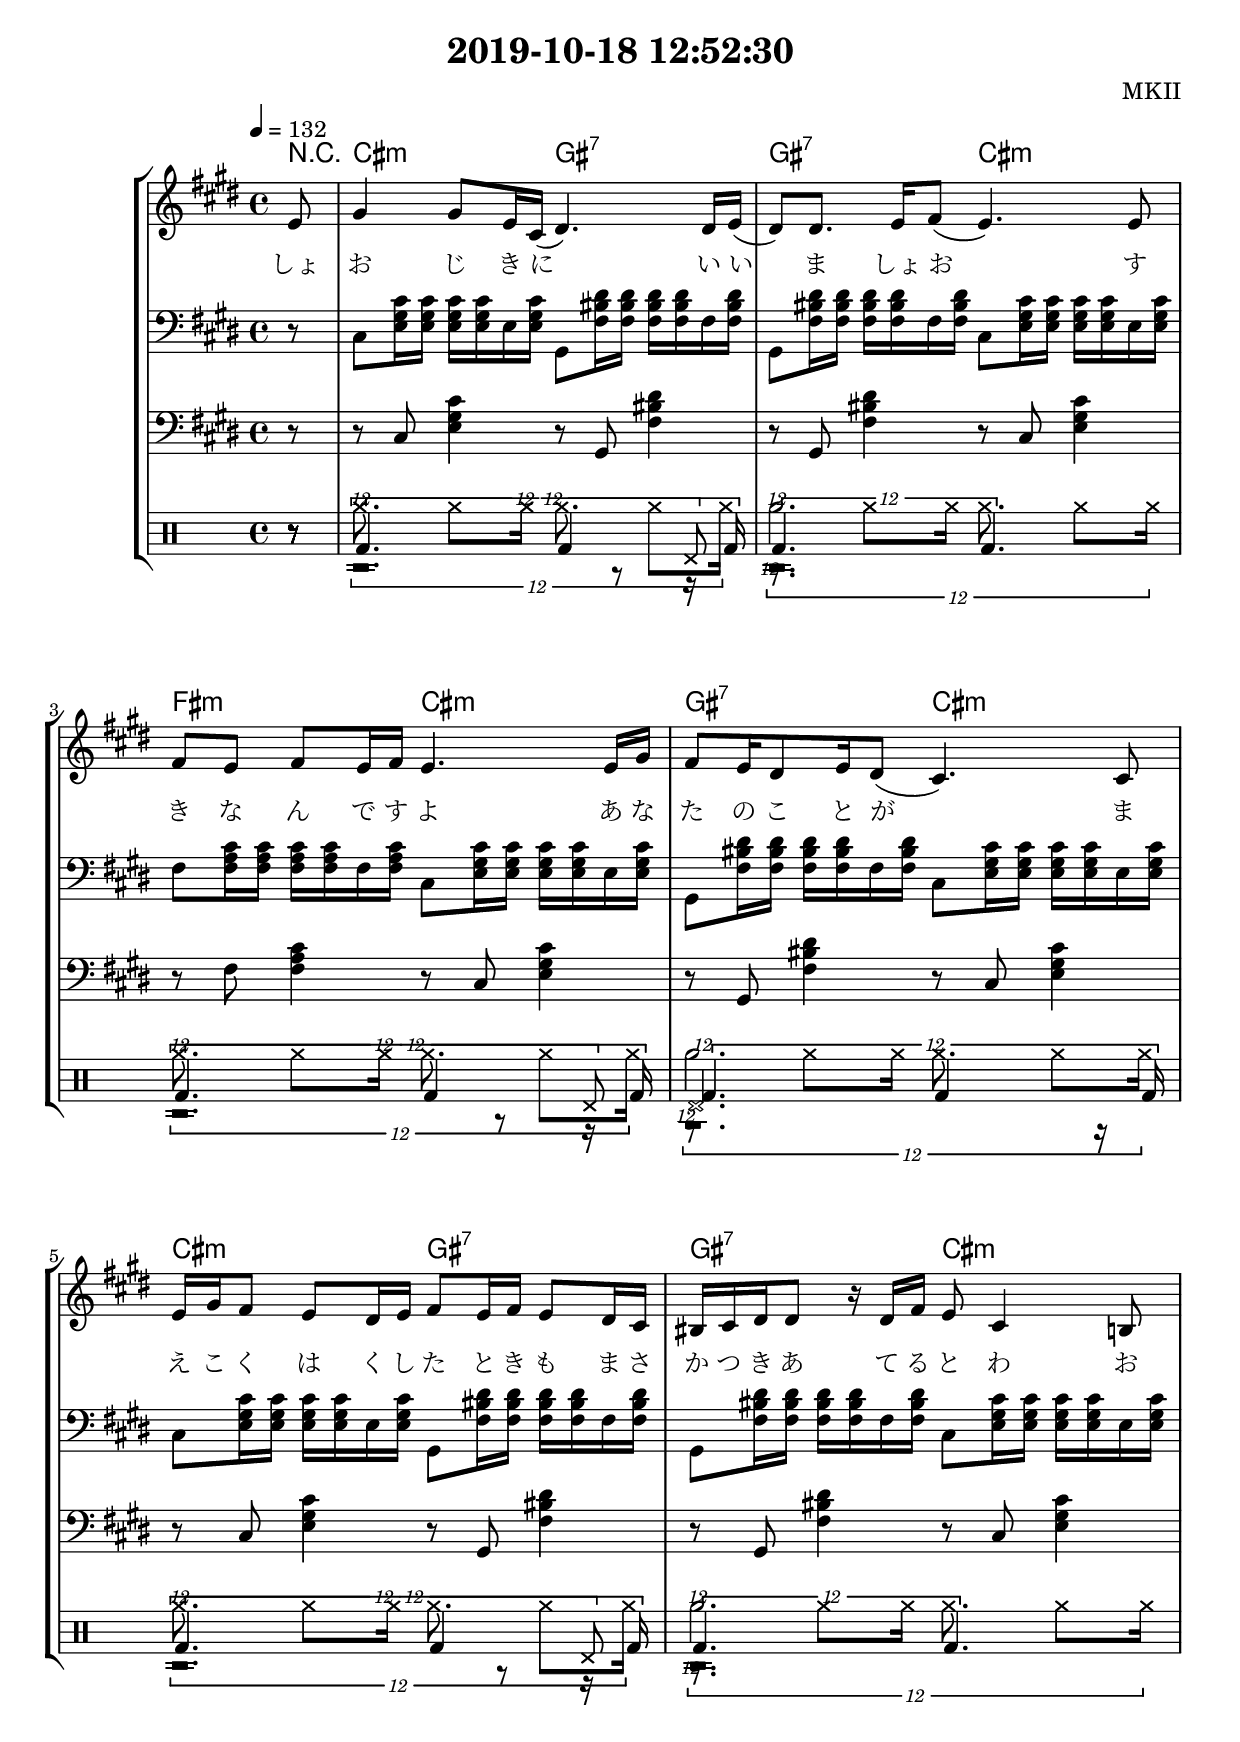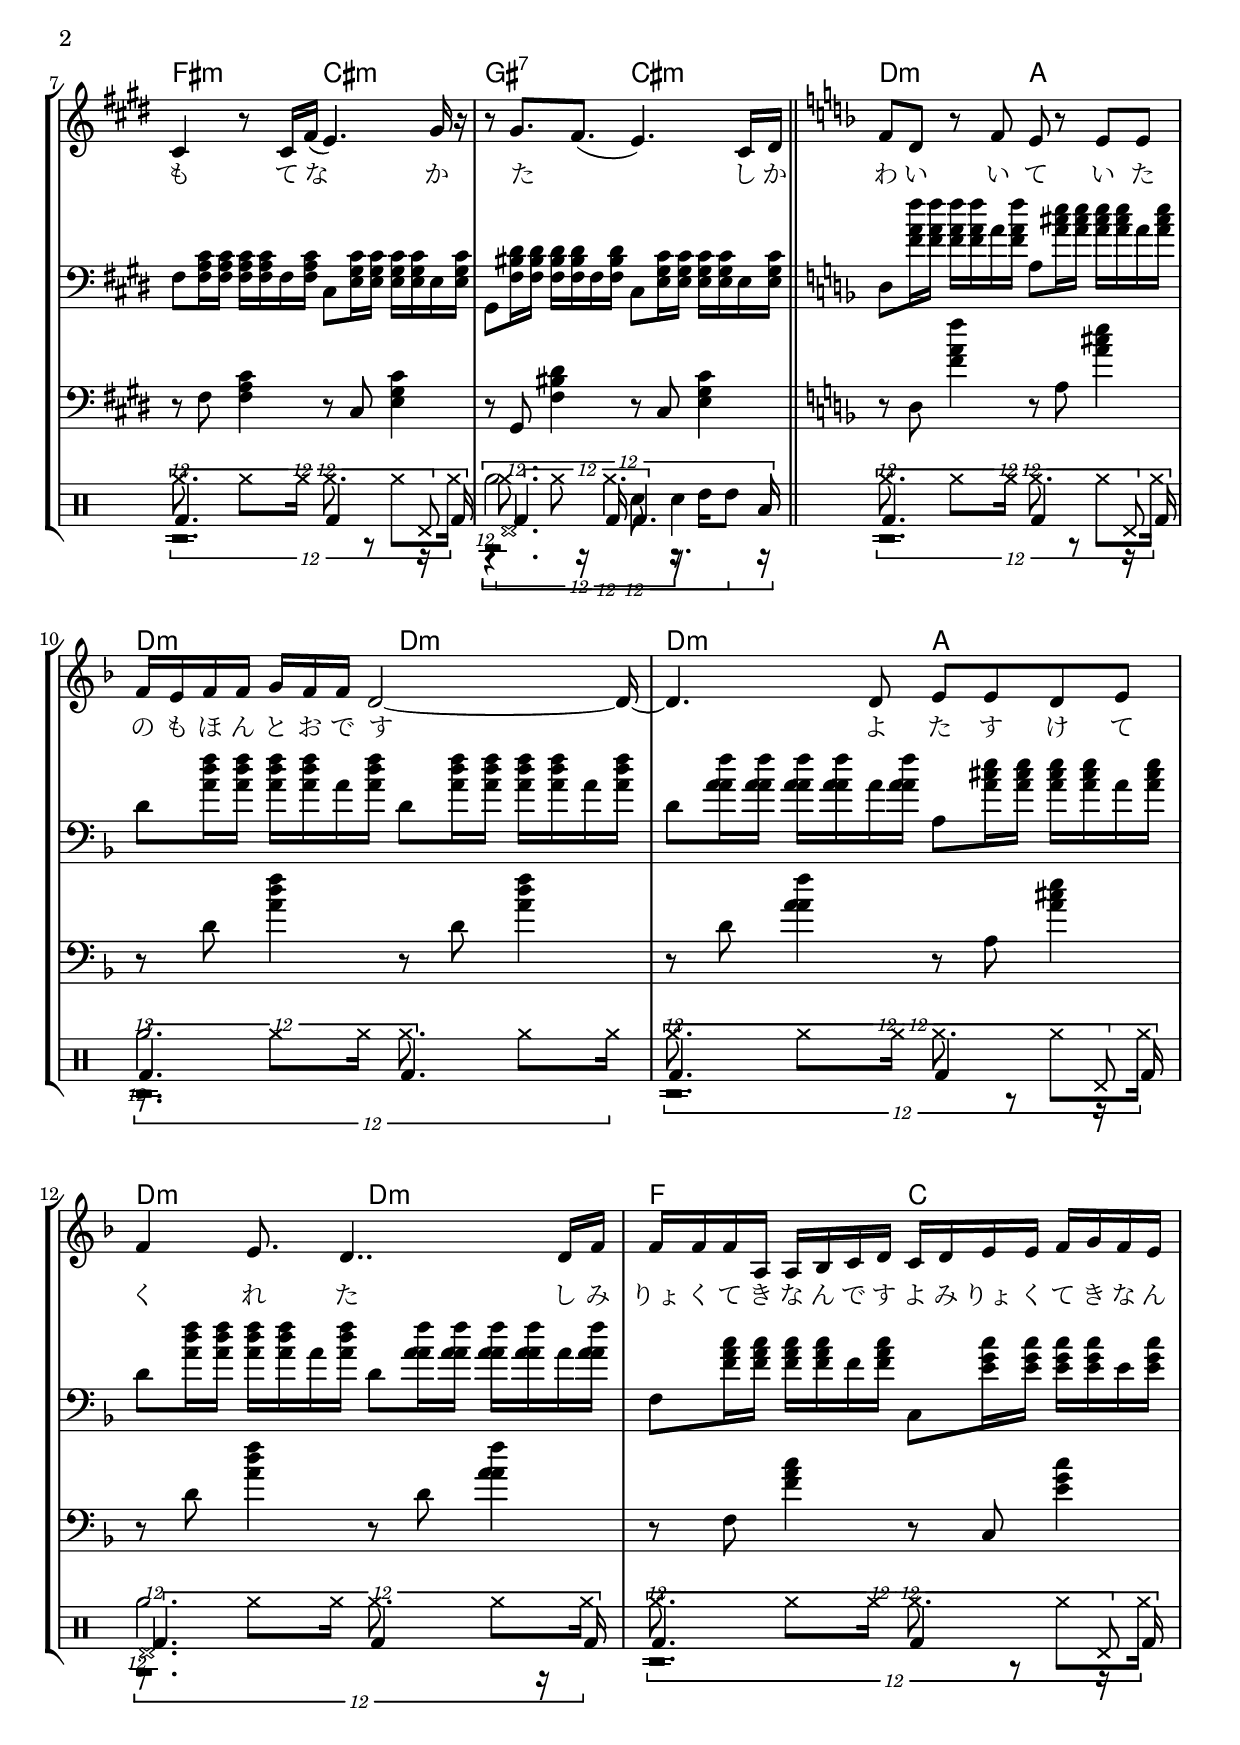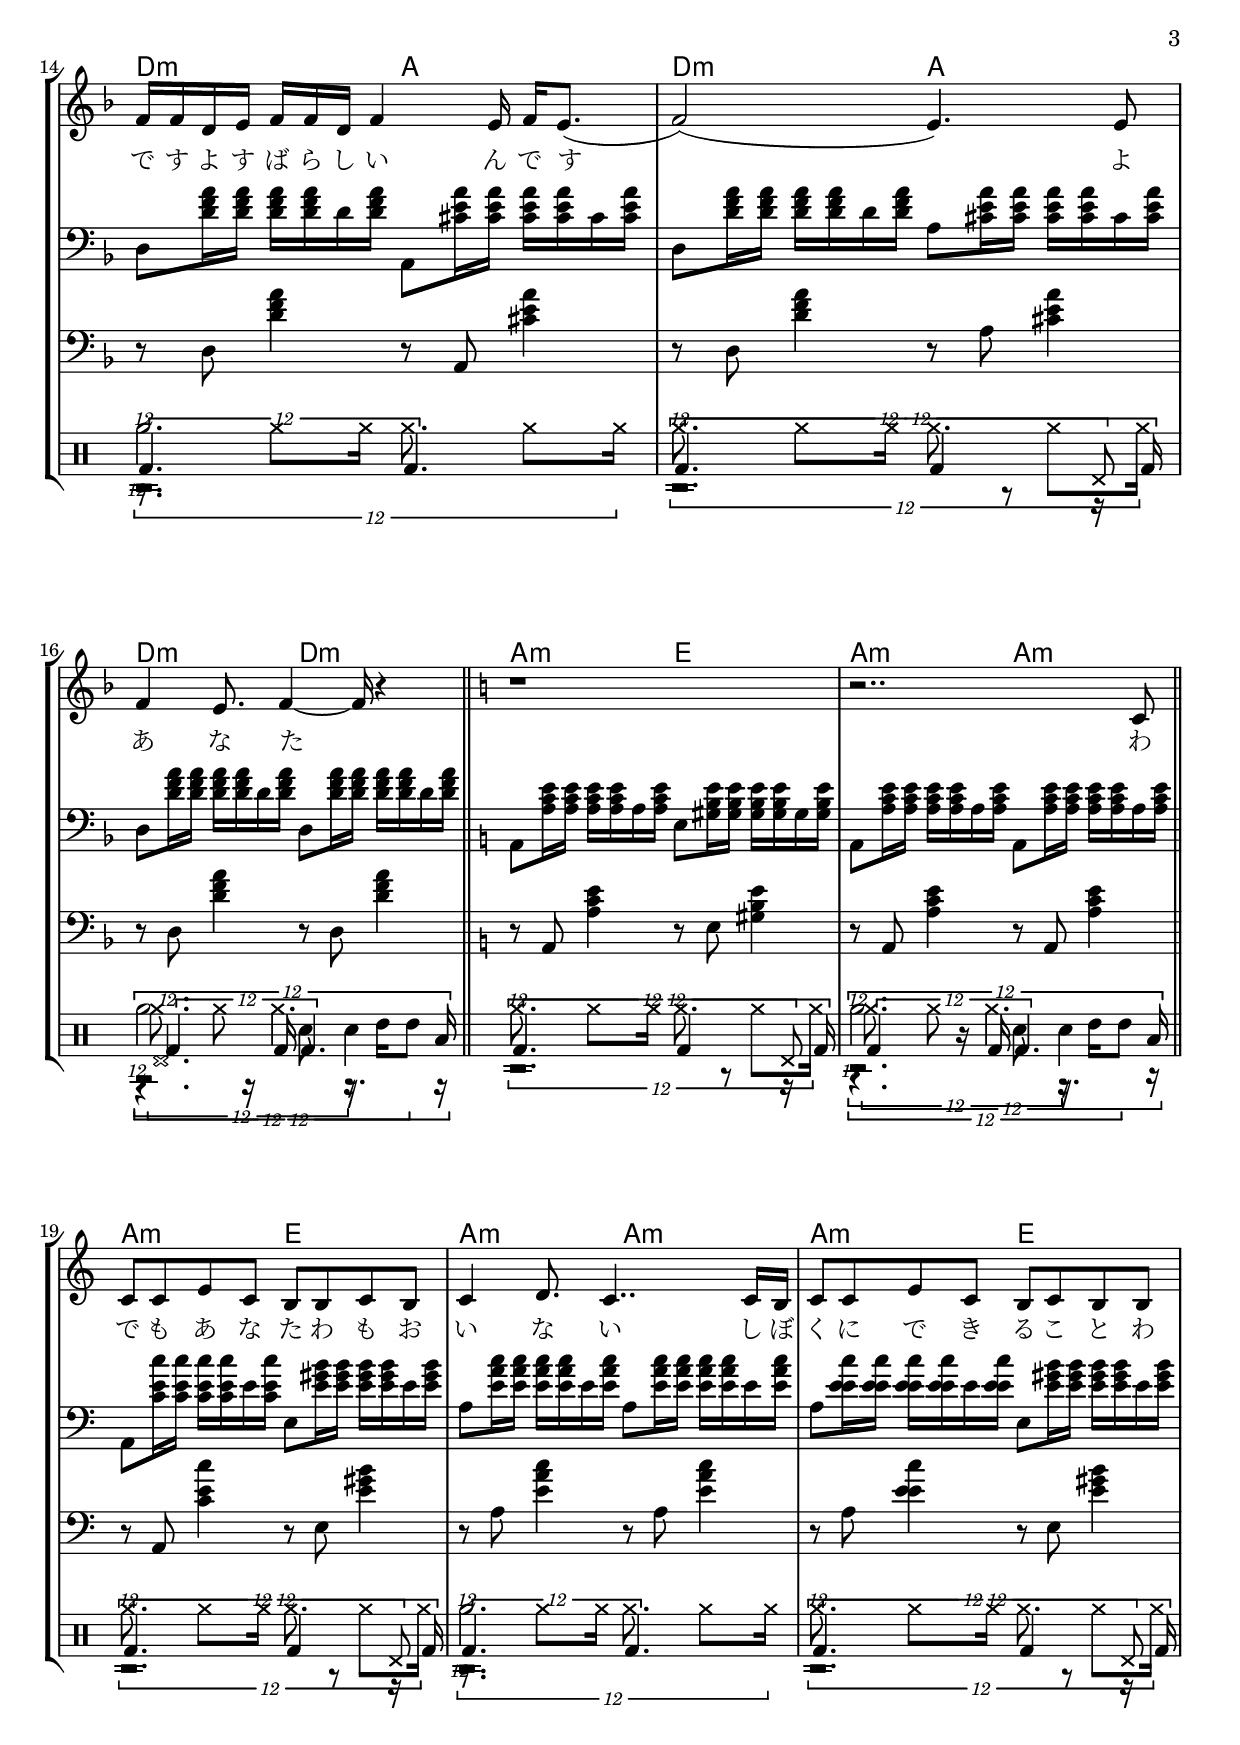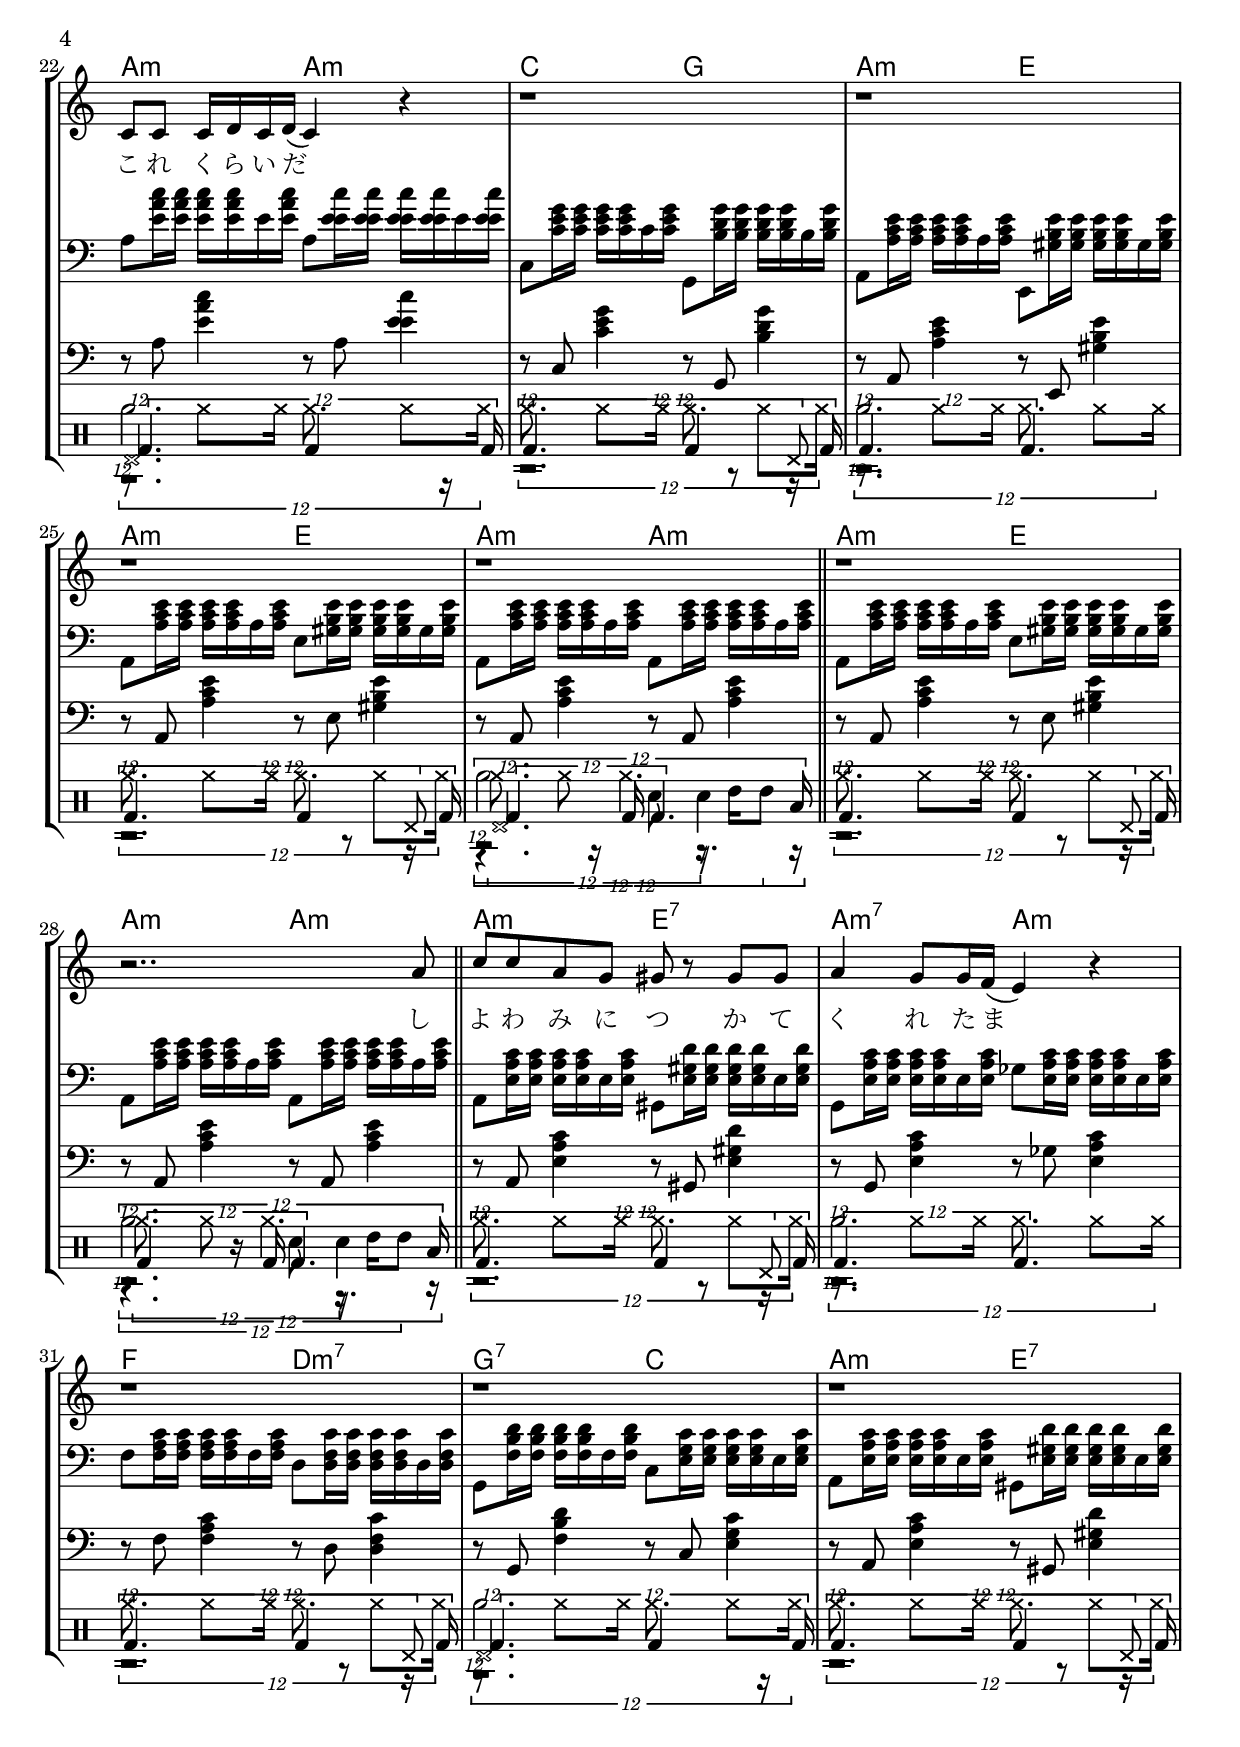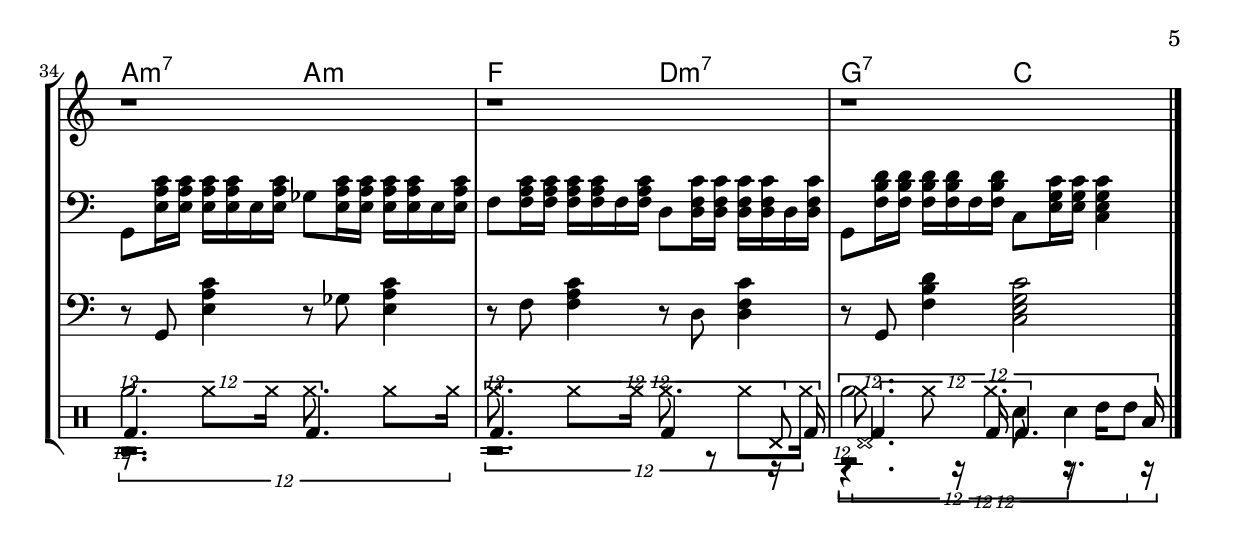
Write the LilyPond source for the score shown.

\version "2.12.1"

\header {
	title = \markup {"2019-10-18 12:52:30"}
	composer = \markup \center-column {MKII}
}

harmony = \chordmode {
		r8cis2:m gis:7 gis:7 cis:m fis:m cis:m gis:7 cis:m cis:m gis:7 gis:7 cis:m fis:m cis:m gis:7 cis:m 

	d:m a d:m d:m d:m a d:m d:m f c d:m a d:m a d:m d:m 

	a:m e a:m a:m 

	a:m e a:m a:m a:m e a:m a:m c g a:m e a:m e a:m a:m 

	a:m e a:m a:m 

	a:m e:7 a:min7 a:m f d:min7 g:7 c a:m e:7 a:min7 a:m f d:min7 g:7 c 
}

melody = {
	\set Staff.midiInstrument = #"fss0.5"
	\partial 8*1
		\key e \major
	\tempo 4 = 132
e'8 
	gis'4  gis'8  e'16  cis'16  (dis'4.)  dis'16  e'16 
	(dis'8)  dis'8.  e'16  fis'8  (e'4.)  e'8 
	fis'8  e'8  fis'8  e'16  fis'16  e'4.  e'16  gis'16 
	fis'8  e'16  dis'8  e'16  dis'8  (cis'4.)  cis'8 
	e'16  gis'16  fis'8  e'8  dis'16  e'16  fis'8  e'16  fis'16  e'8  dis'16  cis'16 
	bis16  cis'16  dis'16  dis'8  r16  dis'16  fis'16  e'8  cis'4  b8 
	cis'4  r8  cis'16  fis'16  (e'4.)  gis'16  r16~ 
	r8  gis'8.  fis'8.  (e'4.)  	\set Staff.midiInstrument = #"fss0.29"
	cis'16  dis'16 
		\key f \major
f'8  d'8  r8  f'8  e'8  r8  e'8  e'8 
	f'16  e'16  f'16  f'16  g'16  f'16  f'16  d'2~d'16~ 
	d'4.  d'8  e'8  e'8  d'8  e'8 
	f'4  e'8.  d'4..  d'16  f'16 
	f'16  f'16  f'16  a16  a16  bes16  c'16  d'16  c'16  d'16  e'16  e'16  f'16  g'16  f'16  e'16 
	f'16  f'16  d'16  e'16  f'16  f'16  d'16  f'4  e'16  f'16  e'8. 
	(f'2)  (e'4.)  e'8 
	f'4  e'8.  f'4~f'16  	r4 	\key c \major
	r1 | r2.. 
	\set Staff.midiInstrument = #"fss0.29"
	c'8 
	c'8  c'8  e'8  c'8  b8  b8  c'8  b8 
	c'4  d'8.  c'4..  c'16  b16 
	c'8  c'8  e'8  c'8  b8  c'8  b8  b8 
	c'8  c'8  c'16  d'16  c'16  d'16  (c'4)  	r4 r1 r1 r1 r1 	r1 | r2.. 
	\set Staff.midiInstrument = #"fss0.42"
	a'8 
	c''8  c''8  a'8  g'8  gis'8  r8  gis'8  gis'8 
	a'4  g'8  g'16  f'16  (e'4)  	r4 r1 r1 r1 r1 r1 r1 	\bar "|."
}

words = \lyricmode {
	しょ  お  じ  き  に  い  い  ま  しょ  お  す  き  な  ん  で  す  よ  あ  な  た  の  こ  と  が  ま  え  こ  く  は  く  し  た  と  き  も  ま  さ  か  つ  き  あ  て  る  と  わ  お  も  て  な  か  た  し  
	か  わ  い  い  て  い  た  の  も  ほ  ん  と  お  で  す  よ  た  す  け  て  く  れ  た  し  み  りょ  く  て  き  な  ん  で  す  よ  み  りょ  く  て  き  な  ん  で  す  よ  す  ば  ら  し  い  ん  で  す  よ  あ  な  た  わ  
	
	で  も  あ  な  た  わ  も  お  い  な  い  し  ぼ  く  に  で  き  る  こ  と  わ  こ  れ  く  ら  い  だ  し  
	
	よ  わ  み  に  つ  か  て  く  れ  た  ま  え  
}

tempochange = {
	\tempo 4 = 132
	r1 | r1 | r1 | r1 | r1 | r1 | r1 | r1 \bar "||"
	\tempo 4 = 132
	r1 | r1 | r1 | r1 | r1 | r1 | r1 | r1 \bar "||"
	\tempo 4 = 132
	r1 | r1 \bar "||"
	\tempo 4 = 132
	r1 | r1 | r1 | r1 | r1 | r1 | r1 | r1 \bar "||"
	\tempo 4 = 132
	r1 | r1 \bar "||"
	\tempo 4 = 132
	r1 | r1 | r1 | r1 | r1 | r1 | r1 | r1 \bar "|."
}

mainacc = {
	\clef bass
	\set Staff.midiInstrument = #"Bright Acoustic"
	\key e \major
	\tempo 4 = 132
	\partial 8*1
	r8	cis8 <e gis cis'>16 <e gis cis'>16   <e gis cis'>16 <e gis cis'>16   e16 <e gis cis'>16
	gis,8 <fis bis dis'>16 <fis bis dis'>16   <fis bis dis'>16 <fis bis dis'>16   fis16 <fis bis dis'>16
	gis,8 <fis bis dis'>16 <fis bis dis'>16   <fis bis dis'>16 <fis bis dis'>16   fis16 <fis bis dis'>16
	cis8 <e gis cis'>16 <e gis cis'>16   <e gis cis'>16 <e gis cis'>16   e16 <e gis cis'>16
	fis8 <fis a cis'>16 <fis a cis'>16   <fis a cis'>16 <fis a cis'>16   fis16 <fis a cis'>16
	cis8 <e gis cis'>16 <e gis cis'>16   <e gis cis'>16 <e gis cis'>16   e16 <e gis cis'>16
	gis,8 <fis bis dis'>16 <fis bis dis'>16   <fis bis dis'>16 <fis bis dis'>16   fis16 <fis bis dis'>16
	cis8 <e gis cis'>16 <e gis cis'>16   <e gis cis'>16 <e gis cis'>16   e16 <e gis cis'>16
	cis8 <e gis cis'>16 <e gis cis'>16   <e gis cis'>16 <e gis cis'>16   e16 <e gis cis'>16
	gis,8 <fis bis dis'>16 <fis bis dis'>16   <fis bis dis'>16 <fis bis dis'>16   fis16 <fis bis dis'>16
	gis,8 <fis bis dis'>16 <fis bis dis'>16   <fis bis dis'>16 <fis bis dis'>16   fis16 <fis bis dis'>16
	cis8 <e gis cis'>16 <e gis cis'>16   <e gis cis'>16 <e gis cis'>16   e16 <e gis cis'>16
	fis8 <fis a cis'>16 <fis a cis'>16   <fis a cis'>16 <fis a cis'>16   fis16 <fis a cis'>16
	cis8 <e gis cis'>16 <e gis cis'>16   <e gis cis'>16 <e gis cis'>16   e16 <e gis cis'>16
	gis,8 <fis bis dis'>16 <fis bis dis'>16   <fis bis dis'>16 <fis bis dis'>16   fis16 <fis bis dis'>16
	cis8 <e gis cis'>16 <e gis cis'>16   <e gis cis'>16 <e gis cis'>16   e16 <e gis cis'>16
	\bar "||"

	\set Staff.midiInstrument = #"Bright Acoustic"
	\key f \major
	d8 <a' f' f''>16 <a' f' f''>16   <a' f' f''>16 <a' f' f''>16   a'16 <a' f' f''>16
	a8 <a' cis'' e''>16 <a' cis'' e''>16   <a' cis'' e''>16 <a' cis'' e''>16   a'16 <a' cis'' e''>16
	d'8 <a' d'' f''>16 <a' d'' f''>16   <a' d'' f''>16 <a' d'' f''>16   a'16 <a' d'' f''>16
	d'8 <a' d'' f''>16 <a' d'' f''>16   <a' d'' f''>16 <a' d'' f''>16   a'16 <a' d'' f''>16
	d'8 <a' a' f''>16 <a' a' f''>16   <a' a' f''>16 <a' a' f''>16   a'16 <a' a' f''>16
	a8 <a' cis'' e''>16 <a' cis'' e''>16   <a' cis'' e''>16 <a' cis'' e''>16   a'16 <a' cis'' e''>16
	d'8 <a' d'' f''>16 <a' d'' f''>16   <a' d'' f''>16 <a' d'' f''>16   a'16 <a' d'' f''>16
	d'8 <a' a' f''>16 <a' a' f''>16   <a' a' f''>16 <a' a' f''>16   a'16 <a' a' f''>16
	f8 <f' a' c''>16 <f' a' c''>16   <f' a' c''>16 <f' a' c''>16   f'16 <f' a' c''>16
	c8 <e' g' c''>16 <e' g' c''>16   <e' g' c''>16 <e' g' c''>16   e'16 <e' g' c''>16
	d8 <d' f' a'>16 <d' f' a'>16   <d' f' a'>16 <d' f' a'>16   d'16 <d' f' a'>16
	a,8 <cis' e' a'>16 <cis' e' a'>16   <cis' e' a'>16 <cis' e' a'>16   cis'16 <cis' e' a'>16
	d8 <d' f' a'>16 <d' f' a'>16   <d' f' a'>16 <d' f' a'>16   d'16 <d' f' a'>16
	a8 <cis' e' a'>16 <cis' e' a'>16   <cis' e' a'>16 <cis' e' a'>16   cis'16 <cis' e' a'>16
	d8 <d' f' a'>16 <d' f' a'>16   <d' f' a'>16 <d' f' a'>16   d'16 <d' f' a'>16
	d8 <d' f' a'>16 <d' f' a'>16   <d' f' a'>16 <d' f' a'>16   d'16 <d' f' a'>16
	\bar "||"

	\set Staff.midiInstrument = #"Bright Acoustic"
	\key c \major
	a,8 <a c' e'>16 <a c' e'>16   <a c' e'>16 <a c' e'>16   a16 <a c' e'>16
	e8 <gis b e'>16 <gis b e'>16   <gis b e'>16 <gis b e'>16   gis16 <gis b e'>16
	a,8 <a c' e'>16 <a c' e'>16   <a c' e'>16 <a c' e'>16   a16 <a c' e'>16
	a,8 <a c' e'>16 <a c' e'>16   <a c' e'>16 <a c' e'>16   a16 <a c' e'>16
	\bar "||"

	\set Staff.midiInstrument = #"Bright Acoustic"
	a,8 <e' c' c''>16 <e' c' c''>16   <e' c' c''>16 <e' c' c''>16   e'16 <e' c' c''>16
	e8 <e' gis' b'>16 <e' gis' b'>16   <e' gis' b'>16 <e' gis' b'>16   e'16 <e' gis' b'>16
	a8 <e' a' c''>16 <e' a' c''>16   <e' a' c''>16 <e' a' c''>16   e'16 <e' a' c''>16
	a8 <e' a' c''>16 <e' a' c''>16   <e' a' c''>16 <e' a' c''>16   e'16 <e' a' c''>16
	a8 <e' e' c''>16 <e' e' c''>16   <e' e' c''>16 <e' e' c''>16   e'16 <e' e' c''>16
	e8 <e' gis' b'>16 <e' gis' b'>16   <e' gis' b'>16 <e' gis' b'>16   e'16 <e' gis' b'>16
	a8 <e' a' c''>16 <e' a' c''>16   <e' a' c''>16 <e' a' c''>16   e'16 <e' a' c''>16
	a8 <e' e' c''>16 <e' e' c''>16   <e' e' c''>16 <e' e' c''>16   e'16 <e' e' c''>16
	c8 <c' e' g'>16 <c' e' g'>16   <c' e' g'>16 <c' e' g'>16   c'16 <c' e' g'>16
	g,8 <b d' g'>16 <b d' g'>16   <b d' g'>16 <b d' g'>16   b16 <b d' g'>16
	a,8 <a c' e'>16 <a c' e'>16   <a c' e'>16 <a c' e'>16   a16 <a c' e'>16
	e,8 <gis b e'>16 <gis b e'>16   <gis b e'>16 <gis b e'>16   gis16 <gis b e'>16
	a,8 <a c' e'>16 <a c' e'>16   <a c' e'>16 <a c' e'>16   a16 <a c' e'>16
	e8 <gis b e'>16 <gis b e'>16   <gis b e'>16 <gis b e'>16   gis16 <gis b e'>16
	a,8 <a c' e'>16 <a c' e'>16   <a c' e'>16 <a c' e'>16   a16 <a c' e'>16
	a,8 <a c' e'>16 <a c' e'>16   <a c' e'>16 <a c' e'>16   a16 <a c' e'>16
	\bar "||"

	\set Staff.midiInstrument = #"Bright Acoustic"
	a,8 <a c' e'>16 <a c' e'>16   <a c' e'>16 <a c' e'>16   a16 <a c' e'>16
	e8 <gis b e'>16 <gis b e'>16   <gis b e'>16 <gis b e'>16   gis16 <gis b e'>16
	a,8 <a c' e'>16 <a c' e'>16   <a c' e'>16 <a c' e'>16   a16 <a c' e'>16
	a,8 <a c' e'>16 <a c' e'>16   <a c' e'>16 <a c' e'>16   a16 <a c' e'>16
	\bar "||"

	\set Staff.midiInstrument = #"Bright Acoustic"
	a,8 <e a c'>16 <e a c'>16   <e a c'>16 <e a c'>16   e16 <e a c'>16
	gis,8 <e gis d'>16 <e gis d'>16   <e gis d'>16 <e gis d'>16   e16 <e gis d'>16
	g,8 <e a c'>16 <e a c'>16   <e a c'>16 <e a c'>16   e16 <e a c'>16
	ges8 <e a c'>16 <e a c'>16   <e a c'>16 <e a c'>16   e16 <e a c'>16
	f8 <f a c'>16 <f a c'>16   <f a c'>16 <f a c'>16   f16 <f a c'>16
	d8 <d f c'>16 <d f c'>16   <d f c'>16 <d f c'>16   d16 <d f c'>16
	g,8 <f b d'>16 <f b d'>16   <f b d'>16 <f b d'>16   f16 <f b d'>16
	c8 <e g c'>16 <e g c'>16   <e g c'>16 <e g c'>16   e16 <e g c'>16
	a,8 <e a c'>16 <e a c'>16   <e a c'>16 <e a c'>16   e16 <e a c'>16
	gis,8 <e gis d'>16 <e gis d'>16   <e gis d'>16 <e gis d'>16   e16 <e gis d'>16
	g,8 <e a c'>16 <e a c'>16   <e a c'>16 <e a c'>16   e16 <e a c'>16
	ges8 <e a c'>16 <e a c'>16   <e a c'>16 <e a c'>16   e16 <e a c'>16
	f8 <f a c'>16 <f a c'>16   <f a c'>16 <f a c'>16   f16 <f a c'>16
	d8 <d f c'>16 <d f c'>16   <d f c'>16 <d f c'>16   d16 <d f c'>16
	g,8 <f b d'>16 <f b d'>16   <f b d'>16 <f b d'>16   f16 <f b d'>16
	c8 <e g c'>16 <e g c'>16 <c e g c'>4
	\bar "|."
}

subacc = {
	\clef bass
	\set Staff.midiInstrument = #"Choir Aahs"
	\key e \major
	\tempo 4 = 132
	\partial 8*1
	r8	r8 cis <e gis cis'>4
	r8 gis, <fis bis dis'>4
	r8 gis, <fis bis dis'>4
	r8 cis <e gis cis'>4
	r8 fis <fis a cis'>4
	r8 cis <e gis cis'>4
	r8 gis, <fis bis dis'>4
	r8 cis <e gis cis'>4
	r8 cis <e gis cis'>4
	r8 gis, <fis bis dis'>4
	r8 gis, <fis bis dis'>4
	r8 cis <e gis cis'>4
	r8 fis <fis a cis'>4
	r8 cis <e gis cis'>4
	r8 gis, <fis bis dis'>4
	r8 cis <e gis cis'>4
	\bar "||"

	\set Staff.midiInstrument = #"Choir Aahs"
	\key f \major
	r8 d <a' f' f''>4
	r8 a <a' cis'' e''>4
	r8 d' <a' d'' f''>4
	r8 d' <a' d'' f''>4
	r8 d' <a' a' f''>4
	r8 a <a' cis'' e''>4
	r8 d' <a' d'' f''>4
	r8 d' <a' a' f''>4
	r8 f <f' a' c''>4
	r8 c <e' g' c''>4
	r8 d <d' f' a'>4
	r8 a, <cis' e' a'>4
	r8 d <d' f' a'>4
	r8 a <cis' e' a'>4
	r8 d <d' f' a'>4
	r8 d <d' f' a'>4
	\bar "||"

	\set Staff.midiInstrument = #"Overdriven Guitar"
	\key c \major
	r8 a, <a c' e'>4
	r8 e <gis b e'>4
	r8 a, <a c' e'>4
	r8 a, <a c' e'>4
	\bar "||"

	\set Staff.midiInstrument = #"Overdriven Guitar"
	r8 a, <e' c' c''>4
	r8 e <e' gis' b'>4
	r8 a <e' a' c''>4
	r8 a <e' a' c''>4
	r8 a <e' e' c''>4
	r8 e <e' gis' b'>4
	r8 a <e' a' c''>4
	r8 a <e' e' c''>4
	r8 c <c' e' g'>4
	r8 g, <b d' g'>4
	r8 a, <a c' e'>4
	r8 e, <gis b e'>4
	r8 a, <a c' e'>4
	r8 e <gis b e'>4
	r8 a, <a c' e'>4
	r8 a, <a c' e'>4
	\bar "||"

	\set Staff.midiInstrument = #"Overdriven Guitar"
	r8 a, <a c' e'>4
	r8 e <gis b e'>4
	r8 a, <a c' e'>4
	r8 a, <a c' e'>4
	\bar "||"

	\set Staff.midiInstrument = #"Overdriven Guitar"
	r8 a, <e a c'>4
	r8 gis, <e gis d'>4
	r8 g, <e a c'>4
	r8 ges <e a c'>4
	r8 f <f a c'>4
	r8 d <d f c'>4
	r8 g, <f b d'>4
	r8 c <e g c'>4
	r8 a, <e a c'>4
	r8 gis, <e gis d'>4
	r8 g, <e a c'>4
	r8 ges <e a c'>4
	r8 f <f a c'>4
	r8 d <d f c'>4
	r8 g, <f b d'>4
	<c e g c'>2
	\bar "|."
}

percA = {
	\drummode {
	\partial 8*1
	r8	\times 16/12{ cymr8. cymr8 cymr16 cymr8. cymr8 cymr16 } |\times 16/12{ r8. cymr8 cymr16 cymr8. cymr8 cymr16 } |\times 16/12{ cymr8. cymr8 cymr16 cymr8. cymr8 cymr16 } |\times 16/12{ r8. cymr8 cymr16 cymr8. cymr8 cymr16 } |\times 16/12{ cymr8. cymr8 cymr16 cymr8. cymr8 cymr16 } |\times 16/12{ r8. cymr8 cymr16 cymr8. cymr8 cymr16 } |\times 16/12{ cymr8. cymr8 cymr16 cymr8. cymr8 cymr16 } |\times 16/12{ cymr8. cymr8 cymr4. r16 } \bar "||"
	\times 16/12{ cymr8. cymr8 cymr16 cymr8. cymr8 cymr16 } |\times 16/12{ r8. cymr8 cymr16 cymr8. cymr8 cymr16 } |\times 16/12{ cymr8. cymr8 cymr16 cymr8. cymr8 cymr16 } |\times 16/12{ r8. cymr8 cymr16 cymr8. cymr8 cymr16 } |\times 16/12{ cymr8. cymr8 cymr16 cymr8. cymr8 cymr16 } |\times 16/12{ r8. cymr8 cymr16 cymr8. cymr8 cymr16 } |\times 16/12{ cymr8. cymr8 cymr16 cymr8. cymr8 cymr16 } |\times 16/12{ cymr8. cymr8 cymr4. r16 } \bar "||"
	\times 16/12{ cymr8. cymr8 cymr16 cymr8. cymr8 cymr16 } |\times 16/12{ cymr8. cymr8 cymr4. r16 } \bar "||"
	\times 16/12{ cymr8. cymr8 cymr16 cymr8. cymr8 cymr16 } |\times 16/12{ r8. cymr8 cymr16 cymr8. cymr8 cymr16 } |\times 16/12{ cymr8. cymr8 cymr16 cymr8. cymr8 cymr16 } |\times 16/12{ r8. cymr8 cymr16 cymr8. cymr8 cymr16 } |\times 16/12{ cymr8. cymr8 cymr16 cymr8. cymr8 cymr16 } |\times 16/12{ r8. cymr8 cymr16 cymr8. cymr8 cymr16 } |\times 16/12{ cymr8. cymr8 cymr16 cymr8. cymr8 cymr16 } |\times 16/12{ cymr8. cymr8 cymr4. r16 } \bar "||"
	\times 16/12{ cymr8. cymr8 cymr16 cymr8. cymr8 cymr16 } |\times 16/12{ cymr8. cymr8 cymr4. r16 } \bar "||"
	\times 16/12{ cymr8. cymr8 cymr16 cymr8. cymr8 cymr16 } |\times 16/12{ r8. cymr8 cymr16 cymr8. cymr8 cymr16 } |\times 16/12{ cymr8. cymr8 cymr16 cymr8. cymr8 cymr16 } |\times 16/12{ r8. cymr8 cymr16 cymr8. cymr8 cymr16 } |\times 16/12{ cymr8. cymr8 cymr16 cymr8. cymr8 cymr16 } |\times 16/12{ r8. cymr8 cymr16 cymr8. cymr8 cymr16 } |\times 16/12{ cymr8. cymr8 cymr16 cymr8. cymr8 cymr16 } |\times 16/12{ cymr8. cymr8 cymr4. r16 } \bar "|."
	}
}

percB = {
	\drummode {
	\partial 8*1
	r8	\times 16/12{ r2 r8 hhp8 } |\times 16/12{ r2. } |\times 16/12{ r2 r8 hhp8 } |\times 16/12{ hhp2. } |\times 16/12{ r2 r8 hhp8 } |\times 16/12{ r2. } |\times 16/12{ r2 r8 hhp8 } |\times 16/12{ hhp2. } \bar "||"
	\times 16/12{ r2 r8 hhp8 } |\times 16/12{ r2. } |\times 16/12{ r2 r8 hhp8 } |\times 16/12{ hhp2. } |\times 16/12{ r2 r8 hhp8 } |\times 16/12{ r2. } |\times 16/12{ r2 r8 hhp8 } |\times 16/12{ hhp2. } \bar "||"
	\times 16/12{ r2 r8 hhp8 } |\times 16/12{ r2. } \bar "||"
	\times 16/12{ r2 r8 hhp8 } |\times 16/12{ r2. } |\times 16/12{ r2 r8 hhp8 } |\times 16/12{ hhp2. } |\times 16/12{ r2 r8 hhp8 } |\times 16/12{ r2. } |\times 16/12{ r2 r8 hhp8 } |\times 16/12{ hhp2. } \bar "||"
	\times 16/12{ r2 r8 hhp8 } |\times 16/12{ r2. } \bar "||"
	\times 16/12{ r2 r8 hhp8 } |\times 16/12{ r2. } |\times 16/12{ r2 r8 hhp8 } |\times 16/12{ hhp2. } |\times 16/12{ r2 r8 hhp8 } |\times 16/12{ r2. } |\times 16/12{ r2 r8 hhp8 } |\times 16/12{ hhp2. } \bar "|."
	}
}

percC = {
	\drummode {
	\partial 8*1
	r8	\times 16/12{ bd4. bd4 r16 bd16 } |\times 16/12{ bd4. bd4. } |\times 16/12{ bd4. bd4 r16 bd16 } |\times 16/12{ bd4. bd4 r16 bd16 } |\times 16/12{ bd4. bd4 r16 bd16 } |\times 16/12{ bd4. bd4. } |\times 16/12{ bd4. bd4 r16 bd16 } |\times 16/12{ bd4 r16 bd16 bd4. } \bar "||"
	\times 16/12{ bd4. bd4 r16 bd16 } |\times 16/12{ bd4. bd4. } |\times 16/12{ bd4. bd4 r16 bd16 } |\times 16/12{ bd4. bd4 r16 bd16 } |\times 16/12{ bd4. bd4 r16 bd16 } |\times 16/12{ bd4. bd4. } |\times 16/12{ bd4. bd4 r16 bd16 } |\times 16/12{ bd4 r16 bd16 bd4. } \bar "||"
	\times 16/12{ bd4. bd4 r16 bd16 } |\times 16/12{ bd4 r16 bd16 bd4. } \bar "||"
	\times 16/12{ bd4. bd4 r16 bd16 } |\times 16/12{ bd4. bd4. } |\times 16/12{ bd4. bd4 r16 bd16 } |\times 16/12{ bd4. bd4 r16 bd16 } |\times 16/12{ bd4. bd4 r16 bd16 } |\times 16/12{ bd4. bd4. } |\times 16/12{ bd4. bd4 r16 bd16 } |\times 16/12{ bd4 r16 bd16 bd4. } \bar "||"
	\times 16/12{ bd4. bd4 r16 bd16 } |\times 16/12{ bd4 r16 bd16 bd4. } \bar "||"
	\times 16/12{ bd4. bd4 r16 bd16 } |\times 16/12{ bd4. bd4. } |\times 16/12{ bd4. bd4 r16 bd16 } |\times 16/12{ bd4. bd4 r16 bd16 } |\times 16/12{ bd4. bd4 r16 bd16 } |\times 16/12{ bd4. bd4. } |\times 16/12{ bd4. bd4 r16 bd16 } |\times 16/12{ bd4 r16 bd16 bd4. } \bar "|."
	}
}

percD = {
	\drummode {
	\partial 8*1
	r8	\times 16/12{ r2. } |\times 16/12{ rb2. } |\times 16/12{ r2. } |\times 16/12{ rb2. } |\times 16/12{ r2. } |\times 16/12{ rb2. } |\times 16/12{ r2. } |\times 16/12{ rb2. } \bar "||"
	\times 16/12{ r2. } |\times 16/12{ rb2. } |\times 16/12{ r2. } |\times 16/12{ rb2. } |\times 16/12{ r2. } |\times 16/12{ rb2. } |\times 16/12{ r2. } |\times 16/12{ rb2. } \bar "||"
	\times 16/12{ r2. } |\times 16/12{ rb2. } \bar "||"
	\times 16/12{ r2. } |\times 16/12{ rb2. } |\times 16/12{ r2. } |\times 16/12{ rb2. } |\times 16/12{ r2. } |\times 16/12{ rb2. } |\times 16/12{ r2. } |\times 16/12{ rb2. } \bar "||"
	\times 16/12{ r2. } |\times 16/12{ rb2. } \bar "||"
	\times 16/12{ r2. } |\times 16/12{ rb2. } |\times 16/12{ r2. } |\times 16/12{ rb2. } |\times 16/12{ r2. } |\times 16/12{ rb2. } |\times 16/12{ r2. } |\times 16/12{ rb2. } \bar "|."
	}
}

percE = {
	\drummode {
	\partial 8*1
	r8	r1 |r1 |r1 |r1 |r1 |r1 |r1 |\times 16/12{ r4. sn8 sn4 } \bar "||"
	r1 |r1 |r1 |r1 |r1 |r1 |r1 |\times 16/12{ r4. sn8 sn4 } \bar "||"
	r1 |\times 16/12{ r4. sn8 sn4 } \bar "||"
	r1 |r1 |r1 |r1 |r1 |r1 |r1 |\times 16/12{ r4. sn8 sn4 } \bar "||"
	r1 |\times 16/12{ r4. sn8 sn4 } \bar "||"
	r1 |r1 |r1 |r1 |r1 |r1 |r1 |\times 16/12{ r4. sn8 sn4 } \bar "|."
	}
}

percF = {
	\drummode {
	\partial 8*1
	r8	r1 |r1 |r1 |r1 |r1 |r1 |r1 |\times 16/12{ r2 r16 tommh16 tommh8 } \bar "||"
	r1 |r1 |r1 |r1 |r1 |r1 |r1 |\times 16/12{ r2 r16 tommh16 tommh8 } \bar "||"
	r1 |\times 16/12{ r2 r16 tommh16 tommh8 } \bar "||"
	r1 |r1 |r1 |r1 |r1 |r1 |r1 |\times 16/12{ r2 r16 tommh16 tommh8 } \bar "||"
	r1 |\times 16/12{ r2 r16 tommh16 tommh8 } \bar "||"
	r1 |r1 |r1 |r1 |r1 |r1 |r1 |\times 16/12{ r2 r16 tommh16 tommh8 } \bar "|."
	}
}

percG = {
	\drummode {
	\partial 8*1
	r8	r1 |r1 |r1 |r1 |r1 |r1 |r1 |\times 16/12{ r2 r8. toml16 } \bar "||"
	r1 |r1 |r1 |r1 |r1 |r1 |r1 |\times 16/12{ r2 r8. toml16 } \bar "||"
	r1 |\times 16/12{ r2 r8. toml16 } \bar "||"
	r1 |r1 |r1 |r1 |r1 |r1 |r1 |\times 16/12{ r2 r8. toml16 } \bar "||"
	r1 |\times 16/12{ r2 r8. toml16 } \bar "||"
	r1 |r1 |r1 |r1 |r1 |r1 |r1 |\times 16/12{ r2 r8. toml16 } \bar "|."
	}
}

\score {
	<<
		\new StaffGroup <<
			\new ChordNames {\harmony}
			\new Voice = "melody" {\melody}
			\new Lyrics \lyricsto "melody" \words
			\new Staff = "mainacc" {\mainacc}
			\new Staff = "subacc" {\subacc}
			\new DrumStaff <<
				\new DrumVoice {\percA}
				\new DrumVoice {\percB}
				\new DrumVoice {\percC}
				\new DrumVoice {\percD}
				\new DrumVoice {\percE}
				\new DrumVoice {\percF}
				\new DrumVoice {\percG}
			>>
		>>
	>>
	\layout { }
}
